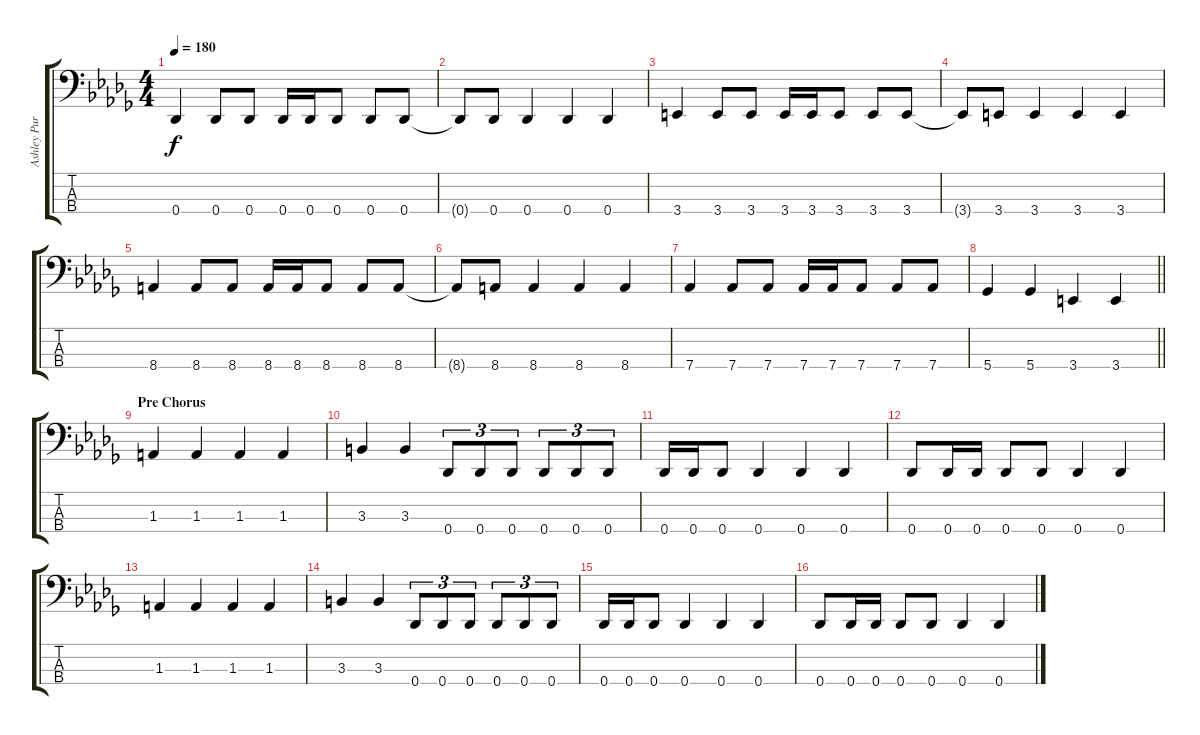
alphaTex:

\track ("Ashley Purdy" "Ashley Pur") {instrument electricbasspick}
\staff {score tabs}
\tuning (Gb2 Db2 Ab1 Db1) {hide}
\ts (4 4)
\tempo 180
\clef f4
\ks db
0.4.4{dy f} 0.4.8 0.4.8 0.4.16 0.4.16 0.4.8 0.4.8 0.4.8 |
0.4{t}.8 0.4.8 0.4.4 0.4.4 0.4.4 |
3.4.4 3.4.8 3.4.8 3.4.16 3.4.16 3.4.8 3.4.8 3.4.8 |
3.4{t}.8 3.4.8 3.4.4 3.4.4 3.4.4 |
8.4.4 8.4.8 8.4.8 8.4.16 8.4.16 8.4.8 8.4.8 8.4.8 |
8.4{t}.8 8.4.8 8.4.4 8.4.4 8.4.4 |
7.4.4 7.4.8 7.4.8 7.4.16 7.4.16 7.4.8 7.4.8 7.4.8 |
\barLineRight lightlight
5.4.4 5.4.4 3.4.4 3.4.4 |
\section ("" "Pre Chorus")
1.3.4 1.3.4 1.3.4 1.3.4 |
3.3.4 3.3.4 0.4.8{tu (3 2)} 0.4.8{tu (3 2)} 0.4.8{tu (3 2)} 0.4.8{tu (3 2)} 0.4.8{tu (3 2)} 0.4.8{tu (3 2)} |
0.4.16 0.4.16 0.4.8 0.4.4 0.4.4 0.4.4 |
0.4.8 0.4.16 0.4.16 0.4.8 0.4.8 0.4.4 0.4.4 |
1.3.4 1.3.4 1.3.4 1.3.4 |
3.3.4 3.3.4 0.4.8{tu (3 2)} 0.4.8{tu (3 2)} 0.4.8{tu (3 2)} 0.4.8{tu (3 2)} 0.4.8{tu (3 2)} 0.4.8{tu (3 2)} |
0.4.16 0.4.16 0.4.8 0.4.4 0.4.4 0.4.4 |
0.4.8 0.4.16 0.4.16 0.4.8 0.4.8 0.4.4 0.4.4
